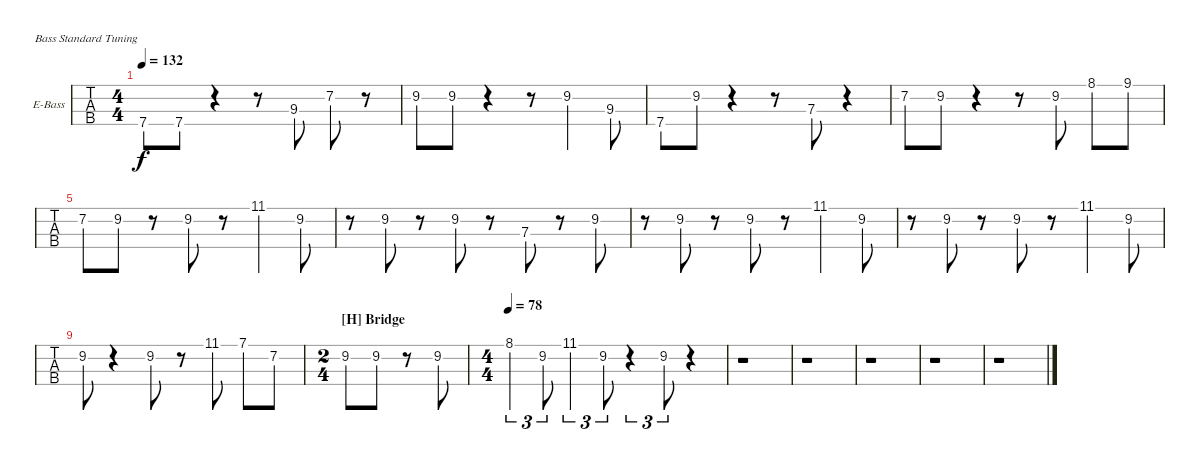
\bracketExtendMode nobrackets
\firstSystemTrackNameOrientation horizontal
\otherSystemsTrackNameOrientation horizontal
\defaultBarNumberDisplay FirstOfSystem
\track ("Bass" "E-Bass") {instrument electricbassfinger}
\staff {tabs}
\tuning (G2 D2 A1 E1)
\ts (4 4)
\tempo 132
\clef f4
\ks b
7.4.8{dy f} 7.4.8 r.4 r.8 9.3.8 7.2.8 r.8 |
9.2.8 9.2.8 r.4 r.8 9.2.4 9.3.8 |
7.4.8 9.2.8 r.4 r.8 7.3.8 r.4 |
7.2.8 9.2.8 r.4 r.8 9.2.8 8.1.8 9.1.8 |
7.2.8 9.2.8 r.8 9.2.8 r.8 11.1.4 9.2.8 |
r.8 9.2.8 r.8 9.2.8 r.8 7.3.8 r.8 9.2.8 |
r.8 9.2.8 r.8 9.2.8 r.8 11.1.4 9.2.8 |
r.8 9.2.8 r.8 9.2.8 r.8 11.1.4 9.2.8 |
9.2.8 r.4 9.2.8 r.8 11.1.8 7.1.8 7.2.8 |
\ts (2 4)
\beaming (8 2 2)
\section ("H" "Bridge")
9.2.8 9.2.8 r.8 9.2.8 |
\ts (4 4)
\beaming (8 2 2 2 2)
\tempo 78
8.1.4{tu (3 2)} 9.2.8{tu (3 2)} 11.1.4{tu (3 2)} 9.2.8{tu (3 2)} r.4{tu (3 2)} 9.2.8{tu (3 2)} r.4 |
r.1 |
r.1 |
r.1 |
r.1 |
r.1
